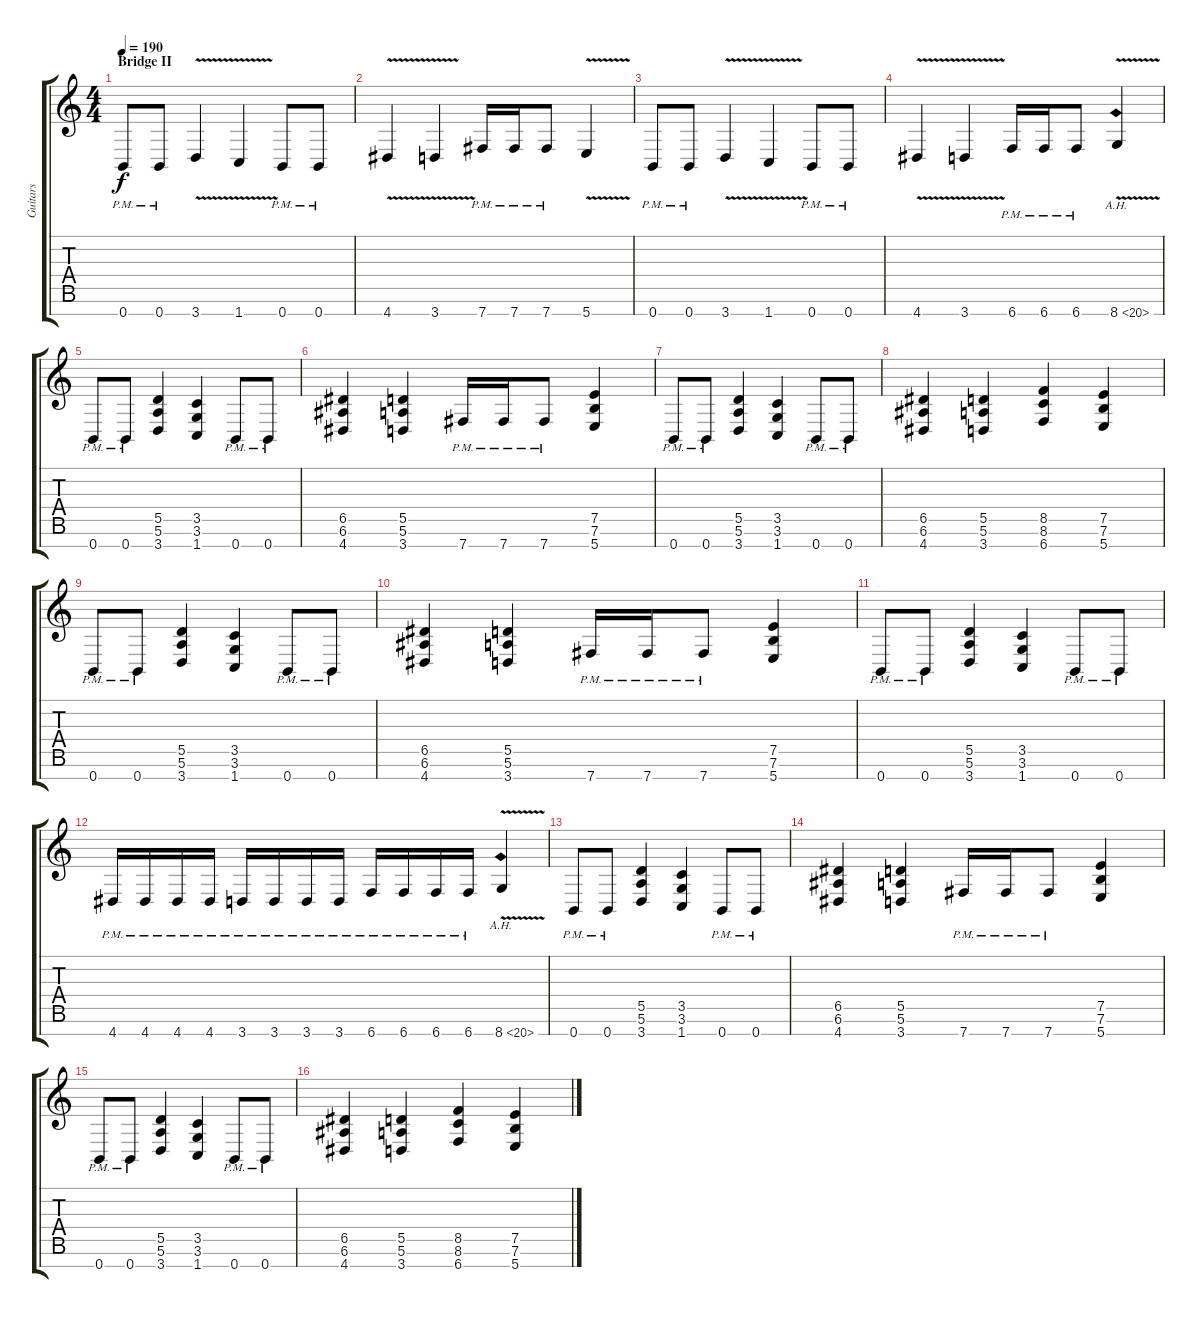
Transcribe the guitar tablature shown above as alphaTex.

\track ("Guitars" "Guitars") {instrument distortionguitar}
\staff {score tabs}
\tuning (E4 B3 G3 D3 A2 E2 B1) {hide}
\ts (4 4)
\section ("" "Bridge II")
\tempo 190
\clef g2
\ks c
0.7{pm}.8{dy f} 0.7{pm}.8 3.7{v}.4 1.7{v}.4 0.7{pm}.8 0.7{pm}.8 |
4.7{v}.4 3.7{v}.4 7.7{pm}.16 7.7{pm}.16 7.7{pm}.8 5.7{v}.4 |
0.7{pm}.8 0.7{pm}.8 3.7{v}.4 1.7{v}.4 0.7{pm}.8 0.7{pm}.8 |
4.7{v}.4 3.7{v}.4 6.7{pm}.16 6.7{pm}.16 6.7{pm}.8 8.7{ah 12 v}.4 |
0.7{pm}.8 0.7{pm}.8 (5.5 5.6 3.7).4 (3.5 3.6 1.7).4 0.7{pm}.8 0.7{pm}.8 |
(6.5 6.6 4.7).4 (5.5 5.6 3.7).4 7.7{pm}.16 7.7{pm}.16 7.7{pm}.8 (7.5 7.6 5.7).4 |
0.7{pm}.8 0.7{pm}.8 (5.5 5.6 3.7).4 (3.5 3.6 1.7).4 0.7{pm}.8 0.7{pm}.8 |
(6.5 6.6 4.7).4 (5.5 5.6 3.7).4 (8.5 8.6 6.7).4 (7.5 7.6 5.7).4 |
0.7{pm}.8 0.7{pm}.8 (5.5 5.6 3.7).4 (3.5 3.6 1.7).4 0.7{pm}.8 0.7{pm}.8 |
(6.5 6.6 4.7).4 (5.5 5.6 3.7).4 7.7{pm}.16 7.7{pm}.16 7.7{pm}.8 (7.5 7.6 5.7).4 |
0.7{pm}.8 0.7{pm}.8 (5.5 5.6 3.7).4 (3.5 3.6 1.7).4 0.7{pm}.8 0.7{pm}.8 |
4.7{pm}.16 4.7{pm}.16 4.7{pm}.16 4.7{pm}.16 3.7{pm}.16 3.7{pm}.16 3.7{pm}.16 3.7{pm}.16 6.7{pm}.16 6.7{pm}.16 6.7{pm}.16 6.7{pm}.16 8.7{ah 12 v}.4 |
0.7{pm}.8 0.7{pm}.8 (5.5 5.6 3.7).4 (3.5 3.6 1.7).4 0.7{pm}.8 0.7{pm}.8 |
(6.5 6.6 4.7).4 (5.5 5.6 3.7).4 7.7{pm}.16 7.7{pm}.16 7.7{pm}.8 (7.5 7.6 5.7).4 |
0.7{pm}.8 0.7{pm}.8 (5.5 5.6 3.7).4 (3.5 3.6 1.7).4 0.7{pm}.8 0.7{pm}.8 |
(6.5 6.6 4.7).4 (5.5 5.6 3.7).4 (8.5 8.6 6.7).4 (7.5 7.6 5.7).4
